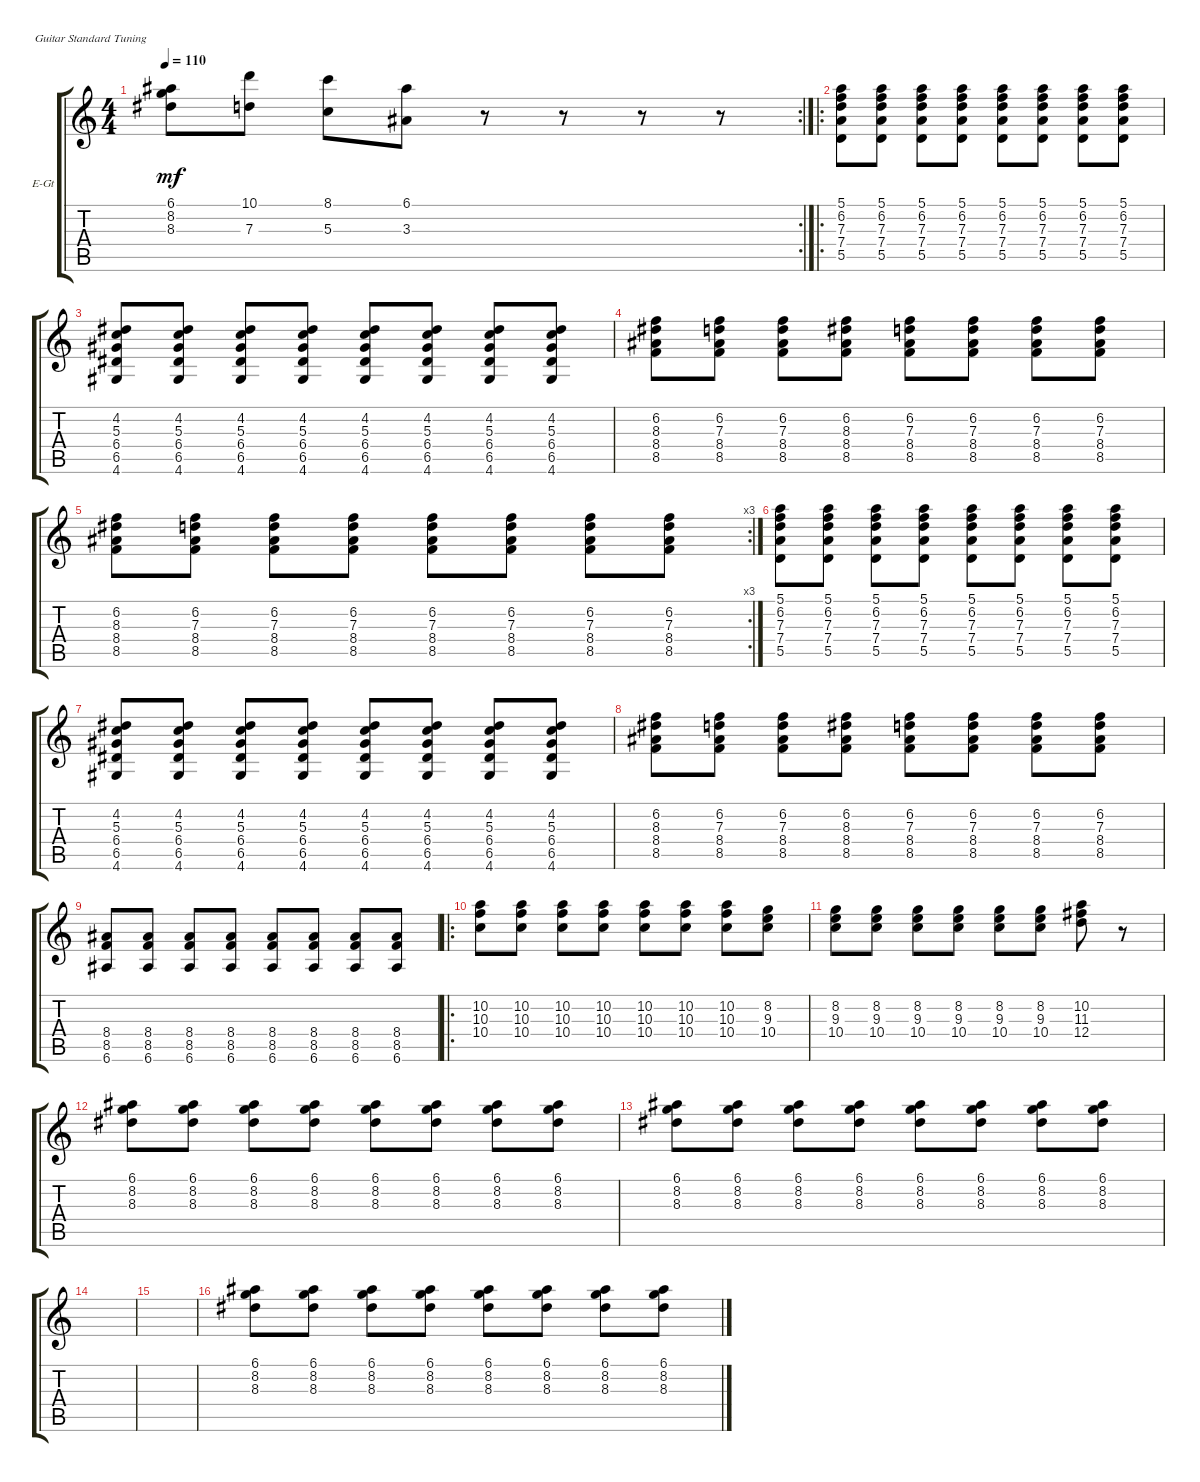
\defaultSystemsLayout 4
\bracketExtendMode groupsimilarinstruments
\firstSystemTrackNameOrientation horizontal
\otherSystemsTrackNameOrientation horizontal
\track ("Electric Guitar" "E-Gt") {instrument electricguitarclean}
\staff {score tabs}
\tuning (E4 B3 G3 D3 A2 E2)
\rc 2
\ts (4 4)
\tempo 110
\clef g2
\ks c
(8.3 8.2 6.1).8{dy mf} (7.3 10.1).8 (5.3 8.1).8 (3.3 6.1).8 r.8 r.8 r.8 r.8 |
\ro
(5.5 7.4 7.3 6.2 5.1).8 (7.4 7.3 5.1 6.2 5.5).8 (6.2 5.1 7.3 7.4 5.5).8 (7.4 7.3 6.2 5.1 5.5).8 (7.4 7.3 6.2 5.1 5.5).8 (7.4 7.3 6.2 5.1 5.5).8 (7.4 7.3 6.2 5.1 5.5).8 (7.4 7.3 6.2 5.1 5.5).8 |
(6.5 6.4 5.3 4.2 4.6).8 (6.5 6.4 5.3 4.2 4.6).8 (6.5 6.4 5.3 4.2 4.6).8 (6.5 6.4 5.3 4.2 4.6).8 (6.5 6.4 5.3 4.2 4.6).8 (6.5 6.4 5.3 4.2 4.6).8 (6.5 6.4 5.3 4.2 4.6).8 (6.5 6.4 5.3 4.2 4.6).8 |
(6.2 8.3 8.4 8.5).8 (7.3 8.4 6.2 8.5).8 (7.3 8.4 6.2 8.5).8 (8.3 8.4 6.2 8.5).8 (7.3 8.4 6.2 8.5).8 (7.3 8.4 6.2 8.5).8 (7.3 8.4 6.2 8.5).8 (7.3 8.4 6.2 8.5).8 |
\rc 3
(8.3 8.4 6.2 8.5).8 (7.3 8.4 6.2 8.5).8 (7.3 8.4 6.2 8.5).8 (7.3 8.4 6.2 8.5).8 (7.3 8.4 6.2 8.5).8 (7.3 8.4 6.2 8.5).8 (7.3 8.4 6.2 8.5).8 (7.3 6.2 8.4 8.5).8 |
(5.5 7.4 7.3 6.2 5.1).8 (7.4 7.3 5.1 6.2 5.5).8 (6.2 5.1 7.3 7.4 5.5).8 (7.4 7.3 6.2 5.1 5.5).8 (7.4 7.3 6.2 5.1 5.5).8 (7.4 7.3 6.2 5.1 5.5).8 (7.4 7.3 6.2 5.1 5.5).8 (7.4 7.3 6.2 5.1 5.5).8 |
(6.5 6.4 5.3 4.2 4.6).8 (6.5 6.4 5.3 4.2 4.6).8 (6.5 6.4 5.3 4.2 4.6).8 (6.5 6.4 5.3 4.2 4.6).8 (6.5 6.4 5.3 4.2 4.6).8 (6.5 6.4 5.3 4.2 4.6).8 (6.5 6.4 5.3 4.2 4.6).8 (6.5 6.4 5.3 4.2 4.6).8 |
(6.2 8.3 8.4 8.5).8 (7.3 8.4 6.2 8.5).8 (7.3 8.4 6.2 8.5).8 (8.3 8.4 6.2 8.5).8 (7.3 8.4 6.2 8.5).8 (7.3 8.4 6.2 8.5).8 (7.3 8.4 6.2 8.5).8 (7.3 8.4 6.2 8.5).8 |
(6.6 8.5 8.4).8 (6.6 8.5 8.4).8 (6.6 8.5 8.4).8 (6.6 8.5 8.4).8 (6.6 8.5 8.4).8 (6.6 8.5 8.4).8 (6.6 8.5 8.4).8 (6.6 8.5 8.4).8 |
\ro
(10.2 10.3 10.4).8 (10.2 10.3 10.4).8 (10.2 10.3 10.4).8 (10.2 10.3 10.4).8 (10.2 10.3 10.4).8 (10.2 10.3 10.4).8 (10.2 10.3 10.4).8 (8.2 9.3 10.4).8 |
(8.2 9.3 10.4).8 (8.2 9.3 10.4).8 (8.2 9.3 10.4).8 (8.2 9.3 10.4).8 (8.2 9.3 10.4).8 (8.2 9.3 10.4).8 (10.2 11.3 12.4).8 r.8 |
(6.1 8.2 8.3).8 (6.1 8.2 8.3).8 (6.1 8.2 8.3).8 (6.1 8.2 8.3).8 (6.1 8.2 8.3).8 (6.1 8.2 8.3).8 (6.1 8.2 8.3).8 (6.1 8.2 8.3).8 |
(6.1 8.2 8.3).8 (6.1 8.2 8.3).8 (6.1 8.2 8.3).8 (6.1 8.2 8.3).8 (6.1 8.2 8.3).8 (6.1 8.2 8.3).8 (6.1 8.2 8.3).8 (6.1 8.2 8.3).8 |
|
|
(8.3 8.2 6.1).8 (8.3 8.2 6.1).8 (8.3 8.2 6.1).8 (8.3 8.2 6.1).8 (8.3 8.2 6.1).8 (8.3 8.2 6.1).8 (8.3 8.2 6.1).8 (8.3 8.2 6.1).8
